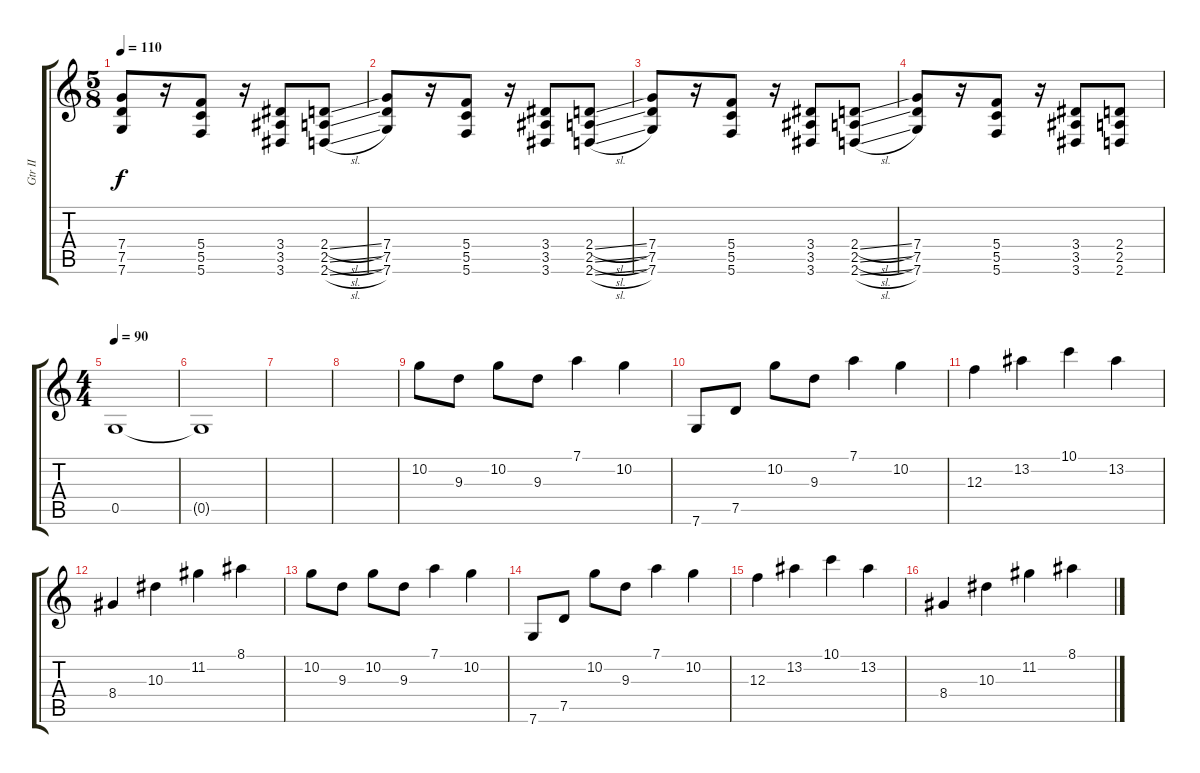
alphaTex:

\track ("Gtr II" "Gtr II") {instrument overdrivenguitar}
\staff {score tabs}
\tuning (D4 A3 F3 C3 G2 C2) {hide}
\ts (5 8)
\tempo 110
\clef g2
\ks c
(7.4 7.5 7.6).8{dy f} r.16 (5.4 5.5 5.6).8 r.16 (3.4 3.5 3.6).8 (2.4{sl} 2.5{sl} 2.6{sl}).8 |
(7.4 7.5 7.6).8 r.16 (5.4 5.5 5.6).8 r.16 (3.4 3.5 3.6).8 (2.4{sl} 2.5{sl} 2.6{sl}).8 |
(7.4 7.5 7.6).8 r.16 (5.4 5.5 5.6).8 r.16 (3.4 3.5 3.6).8 (2.4{sl} 2.5{sl} 2.6{sl}).8 |
(7.4 7.5 7.6).8 r.16 (5.4 5.5 5.6).8 r.16 (3.4 3.5 3.6).8 (2.4 2.5 2.6).8 |
\ts (4 4)
\tempo 90
0.5.1{volume 7} |
0.5{t}.1 |
|
|
10.2.8 9.3.8 10.2.8 9.3.8 7.1.4 10.2.4 |
7.6.8 7.5.8 10.2.8 9.3.8 7.1.4 10.2.4 |
12.3.4 13.2.4 10.1.4 13.2.4 |
8.4.4 10.3.4 11.2.4 8.1.4 |
10.2.8 9.3.8 10.2.8 9.3.8 7.1.4 10.2.4 |
7.6.8 7.5.8 10.2.8 9.3.8 7.1.4 10.2.4 |
12.3.4 13.2.4 10.1.4 13.2.4 |
8.4.4 10.3.4 11.2.4 8.1.4
